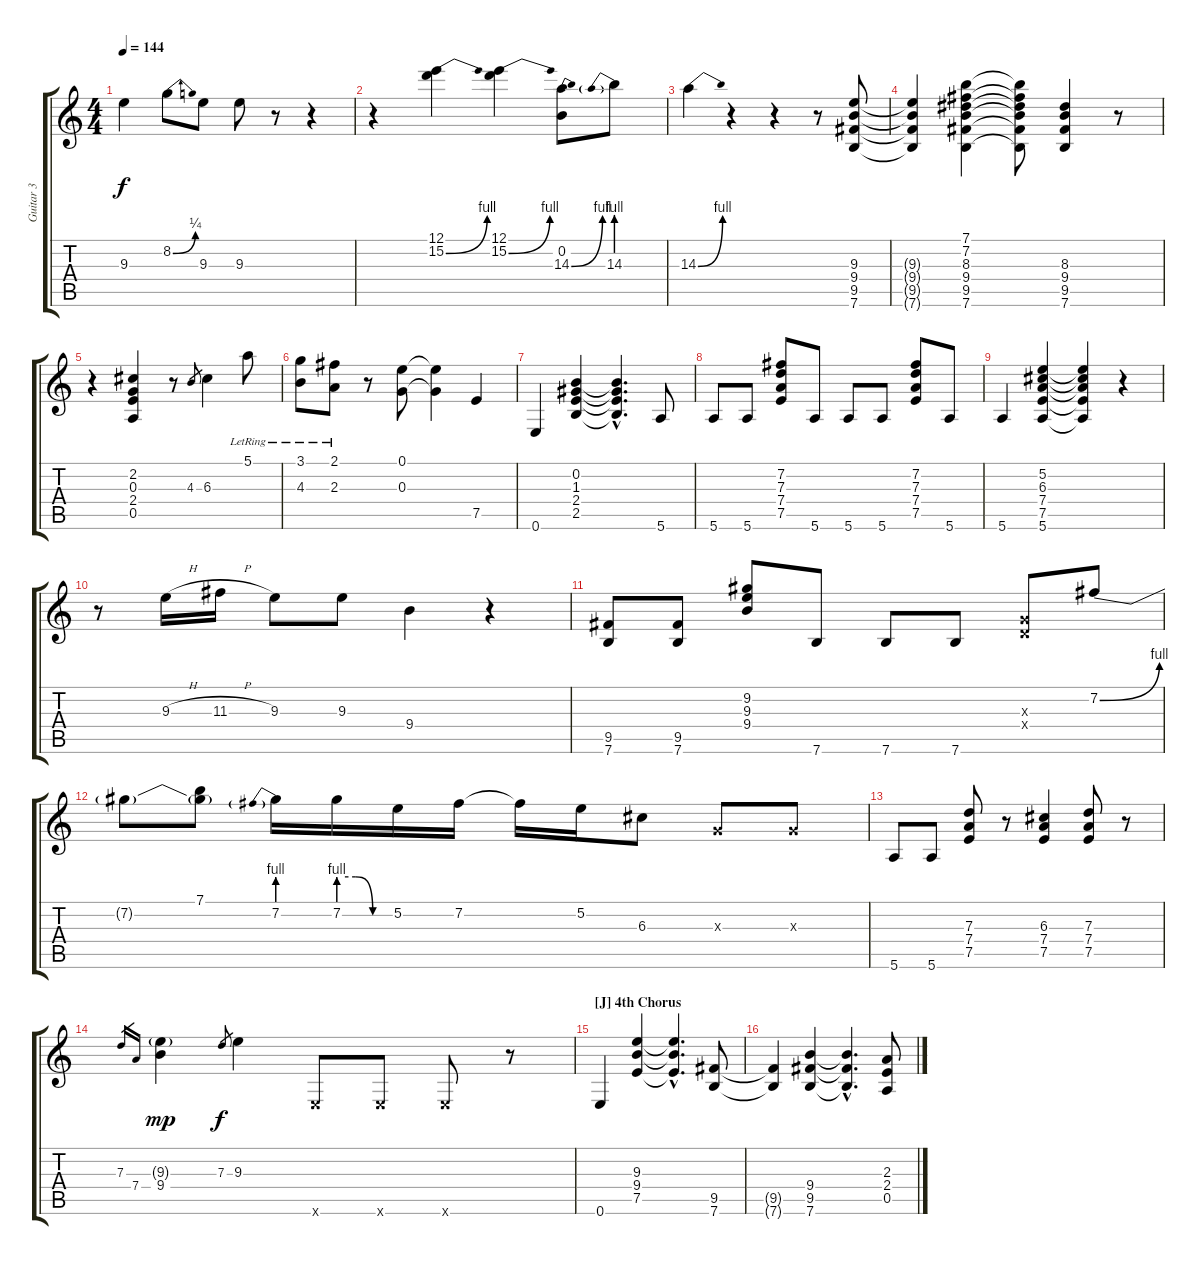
\track ("Guitar 3" "Guitar 3") {instrument distortionguitar}
\staff {score tabs}
\tuning (E4 B3 G3 D3 A2 E2) {hide}
\ts (4 4)
\tempo 144
\clef g2
\ks c
9.3{t}.4{dy f} 8.2{be (bend 0 0 60 1)}.8 9.3.8 9.3.8 r.8 r.4 |
r.4 (12.1 15.2{be (bend 0 0 60 4)}).4 (12.1 15.2{be (bend 0 0 60 4)}).4 (0.2 14.3{be (bend 0 0 60 4)}).8 14.3{be (prebend 0 4 60 4)}.8 |
14.3{be (bend 0 0 60 4)}.4 r.4 r.4 r.8 (9.3 9.4 9.5 7.6).8 |
(9.3{t} 9.4{t} 9.5{t} 7.6{t}).4 (7.1 7.2 8.3 9.4 9.5 7.6).4 (7.1{t} 7.2{t} 8.3{t} 9.4{t} 9.5{t} 7.6{t}).8 (8.3 9.4 9.5 7.6).4 r.8 |
r.4 (2.2 0.3 2.4 0.5).4 r.8 4.3.8{gr} 6.3.4 5.1{lr}.8 |
(3.1{lr} 4.3{lr}).8 (2.1{lr} 2.3{lr}).8 r.8 (0.1 0.3).8 (0.1{t} 0.3{t}).4 7.5.4 |
0.6.4 (0.2 1.3 2.4 2.5).4 (0.2{hac t} 1.3{hac t} 2.4{hac t} 2.5{hac t}).4{d} 5.6.8 |
5.6.8 5.6.8 (7.2 7.3 7.4 7.5).8 5.6.8 5.6.8 5.6.8 (7.2 7.3 7.4 7.5).8 5.6.8 |
5.6.4 (5.2 6.3 7.4 7.5 5.6).4 (5.2{t} 6.3{t} 7.4{t} 7.5{t} 5.6{t}).4 r.4 |
r.8 9.3{h}.16 11.3{h}.16 9.3.8 9.3.8 9.4.4 r.4 |
(9.5 7.6).8 (9.5 7.6).8 (9.2 9.3 9.4).8 7.6.8 7.6.8 7.6.8 (0.3{x} 0.4{x}).8 7.2{be (bend 0 0 60 4)}.8 |
7.2{t}.8 (7.1 7.2{t}).8 7.2{be (prebend 0 4 60 4)}.16 7.2{be (custom 0 4 20 4 40 0 60 0)}.16 5.2.16 7.2.16 7.2{t}.16 5.2.16 6.3.8 0.3{x}.8 0.3{x}.8 |
5.6.8 5.6.8 (7.3 7.4 7.5).8 r.8 (6.3 7.4 7.5).4 (7.3 7.4 7.5).8 r.8 |
7.3.16{gr} 7.4.16{gr} (9.3{g} 9.4).4{dy mp} 7.3.8{gr dy f} 9.3.4 0.6{x}.8 0.6{x}.8 0.6{x}.8 r.8 |
\section ("" "[J] 4th Chorus")
0.6.4 (9.3 9.4 7.5).4 (9.3{hac t} 9.4{hac t} 7.5{hac t}).4{d} (9.5 7.6).8 |
(9.5{t} 7.6{t}).4 (9.4 9.5 7.6).4 (9.4{hac t} 9.5{hac t} 7.6{hac t}).4{d} (2.3 2.4 0.5).8
